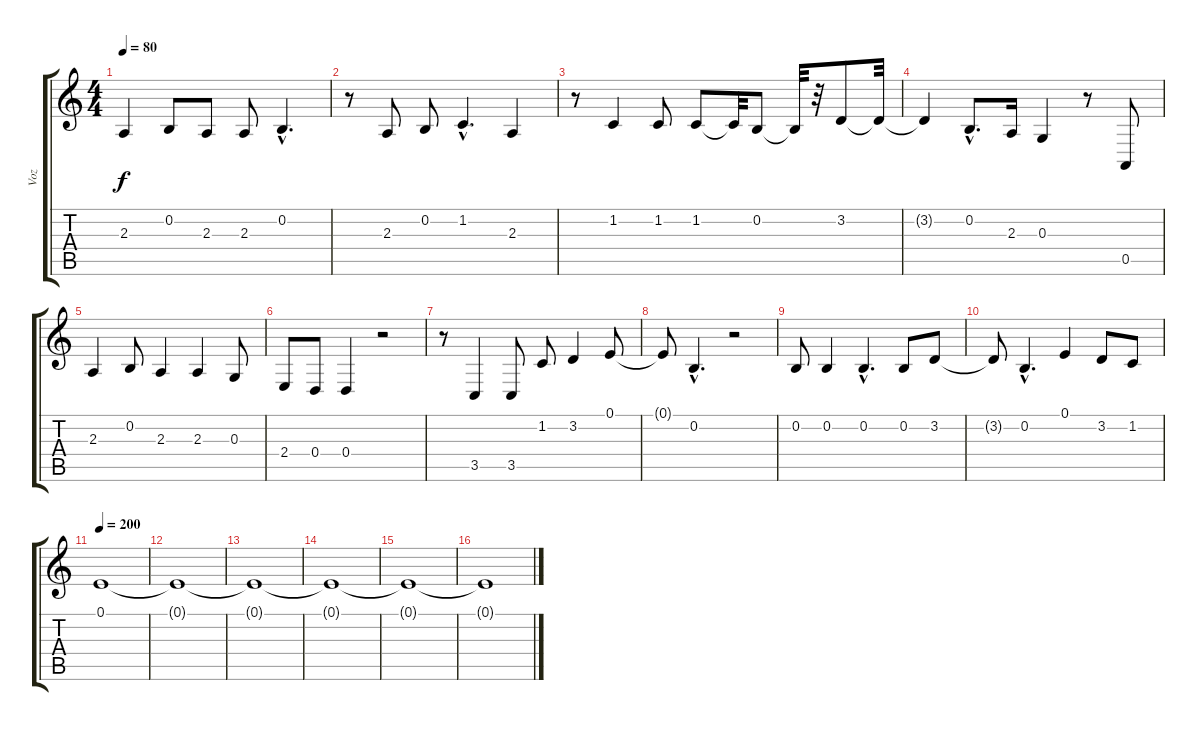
\track ("Voz" "Voz") {instrument viola}
\staff {score tabs}
\tuning (E4 B3 G3 D3 A2 E2) {hide}
\ts (4 4)
\tempo 80
\clef g2
\ks c
2.3.4{dy f} 0.2.8 2.3.8 2.3.8 0.2{hac}.4{d} |
r.8 2.3.8 0.2.8 1.2{hac}.4{d} 2.3.4 |
r.8 1.2.4 1.2.8 1.2.8 1.2{t}.32 0.2.8 0.2{t}.32 r.32 3.2.8 3.2{t}.32 |
3.2{t}.4 0.2{hac}.8{d} 2.3.16 0.3.4 r.8 0.5.8 |
2.3.4 0.2.8 2.3.4 2.3.4 0.3.8 |
2.4.8 0.4.8 0.4.4 r.2 |
r.8 3.5.4 3.5.8 1.2.8 3.2.4 0.1.8 |
0.1{t}.8 0.2{hac}.4{d} r.2 |
0.2.8 0.2.4 0.2{hac}.4{d} 0.2.8 3.2.8 |
3.2{t}.8 0.2{hac}.4{d} 0.1.4 3.2.8 1.2.8 |
\tempo 200
0.1.1 |
0.1{t}.1 |
0.1{t}.1 |
0.1{t}.1 |
0.1{t}.1 |
0.1{t}.1
